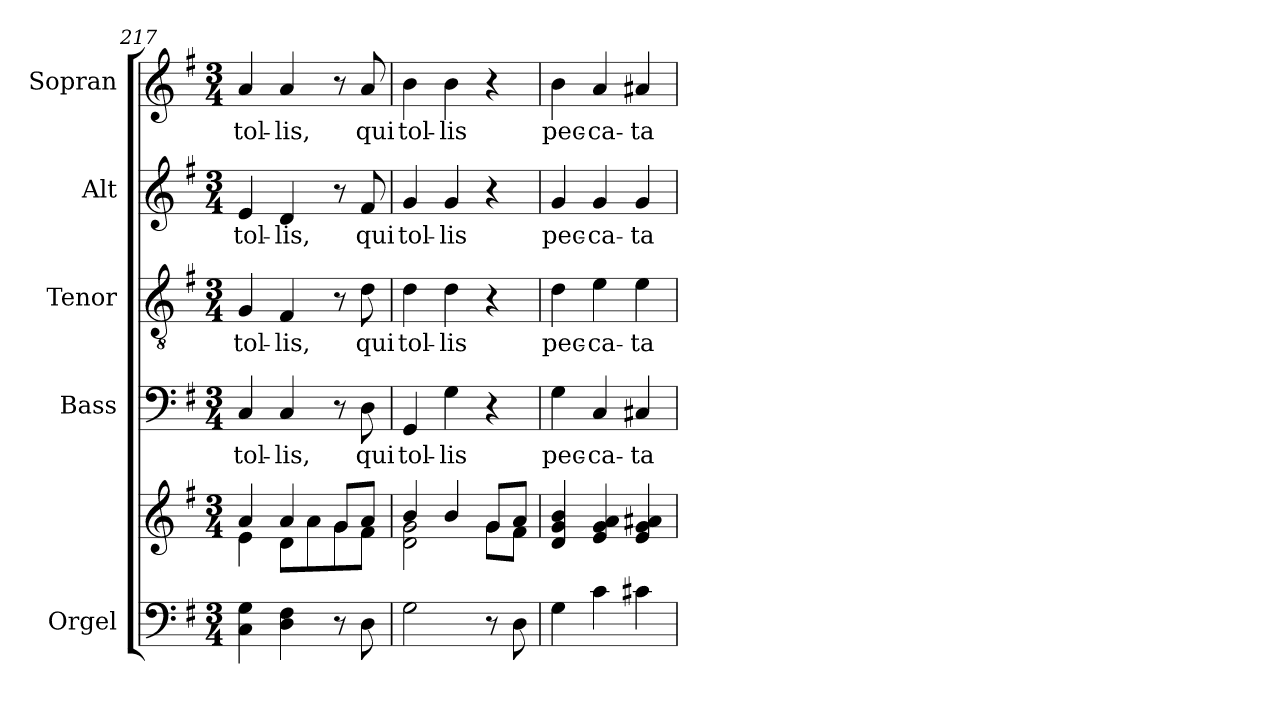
**kern	**kern	**kern	**text	**kern	**text	**kern	**text	**kern	**text
*part5	*part5	*part4	*part4	*part3	*part3	*part2	*part2	*part1	*part1
*staff6	*staff5	*staff4	*staff4	*staff3	*staff3	*staff2	*staff2	*staff1	*staff1
*I"Orgel	*	*I"Bass	*	*I"Tenor	*	*I"Alt	*	*I"Sopran	*
*I'Org.	*	*I'B.	*	*I'T.	*	*I'A.	*	*I'S.	*
*clefF4	*clefG2	*clefF4	*	*clefGv2	*	*clefG2	*	*clefG2	*
*k[f#]	*k[f#]	*k[f#]	*	*k[f#]	*	*k[f#]	*	*k[f#]	*
*G:	*G:	*G:	*	*G:	*	*G:	*	*G:	*
*M3/4	*M3/4	*M3/4	*	*M3/4	*	*M3/4	*	*M3/4	*
=217	=217	=217	=217	=217	=217	=217	=217	=217	=217
*	*^	*	*	*	*	*	*	*	*
!	!	!	!	!LO:LY:b	!	!LO:LY:b	!	!LO:LY:b	!	!LO:LY:b
4C\ 4G\	4a/	4e\	4C/	tol-	4G/	tol-	4e/	tol-	4a/	tol-
!	!	!	!	!LO:LY:b	!	!LO:LY:b	!	!LO:LY:b	!	!LO:LY:b
4D\ 4F#\	4a/	8d\L	4C/	-lis,	4F#/	-lis,	4d/	-lis,	4a/	-lis,
.	.	8a\	.	.	.	.	.	.	.	.
8r	8g/L	8g\	8r	.	8r	.	8r	.	8r	.
!	!	!	!	!LO:LY:b	!	!LO:LY:b	!	!LO:LY:b	!	!LO:LY:b
8D\	8a/J	8f#\J	8D\	qui	8d\	qui	8f#/	qui	8a/	qui
=218	=218	=218	=218	=218	=218	=218	=218	=218	=218	=218
!	!	!	!	!LO:LY:b	!	!LO:LY:b	!	!LO:LY:b	!	!LO:LY:b
2G\	4b/	2d\ 2g\	4GG/	tol-	4d\	tol-	4g/	tol-	4b\	tol-
!	!	!	!	!LO:LY:b	!	!LO:LY:b	!	!LO:LY:b	!	!LO:LY:b
.	4b/	.	4G\	-lis	4d\	-lis	4g/	-lis	4b\	-lis
8r	8g/L	8g\L	4r	.	4r	.	4r	.	4r	.
8D\	8a/J	8f#\J	.	.	.	.	.	.	.	.
=219	=219	=219	=219	=219	=219	=219	=219	=219	=219	=219
!	!	!	!	!LO:LY:b	!	!LO:LY:b	!	!LO:LY:b	!	!LO:LY:b
*	*v	*v	*	*	*	*	*	*	*	*
4G\	4d/ 4g/ 4b/	4G\	pec-	4d\	pec-	4g/	pec-	4b\	pec-
!	!	!	!LO:LY:b	!	!LO:LY:b	!	!LO:LY:b	!	!LO:LY:b
4c\	4e/ 4g/ 4a/	4C/	-ca-	4e\	-ca-	4g/	-ca-	4a/	-ca-
!	!	!	!LO:LY:b	!	!LO:LY:b	!	!LO:LY:b	!	!LO:LY:b
4c#X\	4e/ 4g/ 4a#X/	4C#X/	-ta	4e\	-ta	4g/	-ta	4a#X/	-ta
=	=	=	=	=	=	=	=	=	=
*-	*-	*-	*-	*-	*-	*-	*-	*-	*-
